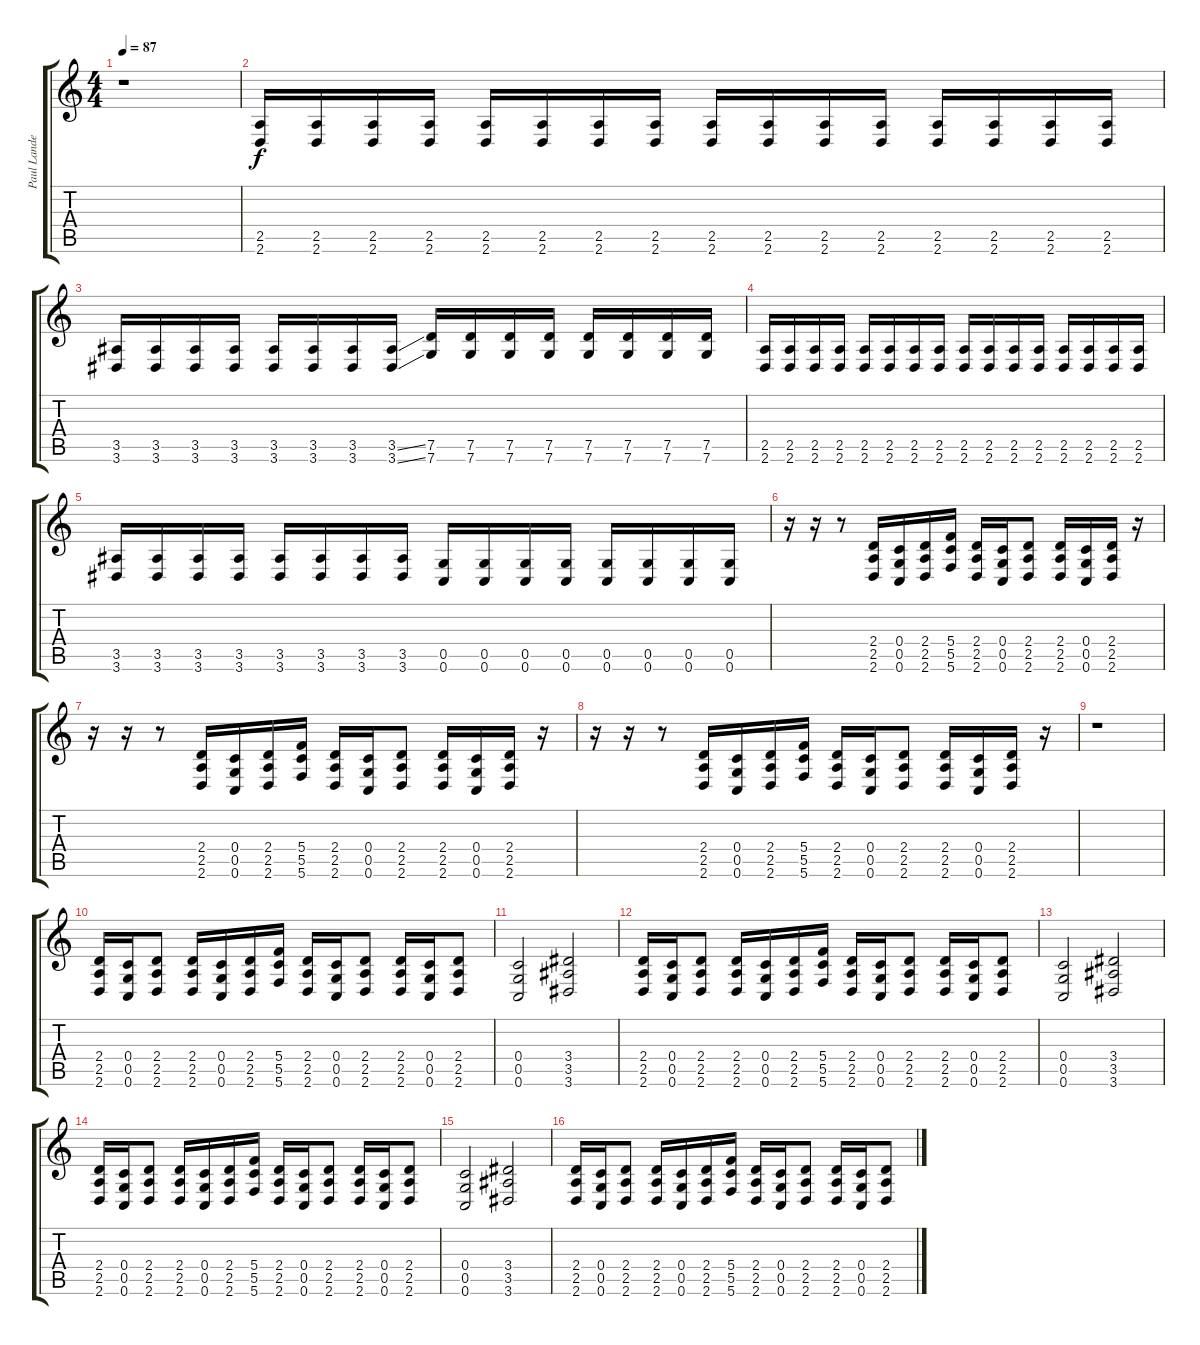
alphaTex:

\track ("Paul Landers - Guitar 2" "Paul Lande") {instrument overdrivenguitar}
\staff {score tabs}
\tuning (D4 A3 F3 C3 G2 C2) {hide}
\ts (4 4)
\tempo 87
\clef g2
\ks c
r.1{dy f} |
(2.5 2.6).16 (2.5 2.6).16 (2.5 2.6).16 (2.5 2.6).16 (2.5 2.6).16 (2.5 2.6).16 (2.5 2.6).16 (2.5 2.6).16 (2.5 2.6).16 (2.5 2.6).16 (2.5 2.6).16 (2.5 2.6).16 (2.5 2.6).16 (2.5 2.6).16 (2.5 2.6).16 (2.5 2.6).16 |
(3.5 3.6).16 (3.5 3.6).16 (3.5 3.6).16 (3.5 3.6).16 (3.5 3.6).16 (3.5 3.6).16 (3.5 3.6).16 (3.5{ss} 3.6{ss}).16 (7.5 7.6).16 (7.5 7.6).16 (7.5 7.6).16 (7.5 7.6).16 (7.5 7.6).16 (7.5 7.6).16 (7.5 7.6).16 (7.5 7.6).16 |
(2.5 2.6).16 (2.5 2.6).16 (2.5 2.6).16 (2.5 2.6).16 (2.5 2.6).16 (2.5 2.6).16 (2.5 2.6).16 (2.5 2.6).16 (2.5 2.6).16 (2.5 2.6).16 (2.5 2.6).16 (2.5 2.6).16 (2.5 2.6).16 (2.5 2.6).16 (2.5 2.6).16 (2.5 2.6).16 |
(3.5 3.6).16 (3.5 3.6).16 (3.5 3.6).16 (3.5 3.6).16 (3.5 3.6).16 (3.5 3.6).16 (3.5 3.6).16 (3.5 3.6).16 (0.5 0.6).16 (0.5 0.6).16 (0.5 0.6).16 (0.5 0.6).16 (0.5 0.6).16 (0.5 0.6).16 (0.5 0.6).16 (0.5 0.6).16 |
r.16{instrument overdrivenguitar} r.16 r.8 (2.4 2.5 2.6).16 (0.4 0.5 0.6).16 (2.4 2.5 2.6).16 (5.4 5.5 5.6).16 (2.4 2.5 2.6).16 (0.4 0.5 0.6).16 (2.4 2.5 2.6).8 (2.4 2.5 2.6).16 (0.4 0.5 0.6).16 (2.4 2.5 2.6).16 r.16 |
r.16 r.16 r.8 (2.4 2.5 2.6).16 (0.4 0.5 0.6).16 (2.4 2.5 2.6).16 (5.4 5.5 5.6).16 (2.4 2.5 2.6).16 (0.4 0.5 0.6).16 (2.4 2.5 2.6).8 (2.4 2.5 2.6).16 (0.4 0.5 0.6).16 (2.4 2.5 2.6).16 r.16 |
r.16 r.16 r.8 (2.4 2.5 2.6).16 (0.4 0.5 0.6).16 (2.4 2.5 2.6).16 (5.4 5.5 5.6).16 (2.4 2.5 2.6).16 (0.4 0.5 0.6).16 (2.4 2.5 2.6).8 (2.4 2.5 2.6).16 (0.4 0.5 0.6).16 (2.4 2.5 2.6).16 r.16 |
r.1 |
(2.4 2.5 2.6).16 (0.4 0.5 0.6).16 (2.4 2.5 2.6).8 (2.4 2.5 2.6).16 (0.4 0.5 0.6).16 (2.4 2.5 2.6).16 (5.4 5.5 5.6).16 (2.4 2.5 2.6).16 (0.4 0.5 0.6).16 (2.4 2.5 2.6).8 (2.4 2.5 2.6).16 (0.4 0.5 0.6).16 (2.4 2.5 2.6).8 |
(0.4 0.5 0.6).2 (3.4 3.5 3.6).2 |
(2.4 2.5 2.6).16 (0.4 0.5 0.6).16 (2.4 2.5 2.6).8 (2.4 2.5 2.6).16 (0.4 0.5 0.6).16 (2.4 2.5 2.6).16 (5.4 5.5 5.6).16 (2.4 2.5 2.6).16 (0.4 0.5 0.6).16 (2.4 2.5 2.6).8 (2.4 2.5 2.6).16 (0.4 0.5 0.6).16 (2.4 2.5 2.6).8 |
(0.4 0.5 0.6).2 (3.4 3.5 3.6).2 |
(2.4 2.5 2.6).16 (0.4 0.5 0.6).16 (2.4 2.5 2.6).8 (2.4 2.5 2.6).16 (0.4 0.5 0.6).16 (2.4 2.5 2.6).16 (5.4 5.5 5.6).16 (2.4 2.5 2.6).16 (0.4 0.5 0.6).16 (2.4 2.5 2.6).8 (2.4 2.5 2.6).16 (0.4 0.5 0.6).16 (2.4 2.5 2.6).8 |
(0.4 0.5 0.6).2 (3.4 3.5 3.6).2 |
(2.4 2.5 2.6).16 (0.4 0.5 0.6).16 (2.4 2.5 2.6).8 (2.4 2.5 2.6).16 (0.4 0.5 0.6).16 (2.4 2.5 2.6).16 (5.4 5.5 5.6).16 (2.4 2.5 2.6).16 (0.4 0.5 0.6).16 (2.4 2.5 2.6).8 (2.4 2.5 2.6).16 (0.4 0.5 0.6).16 (2.4 2.5 2.6).8
